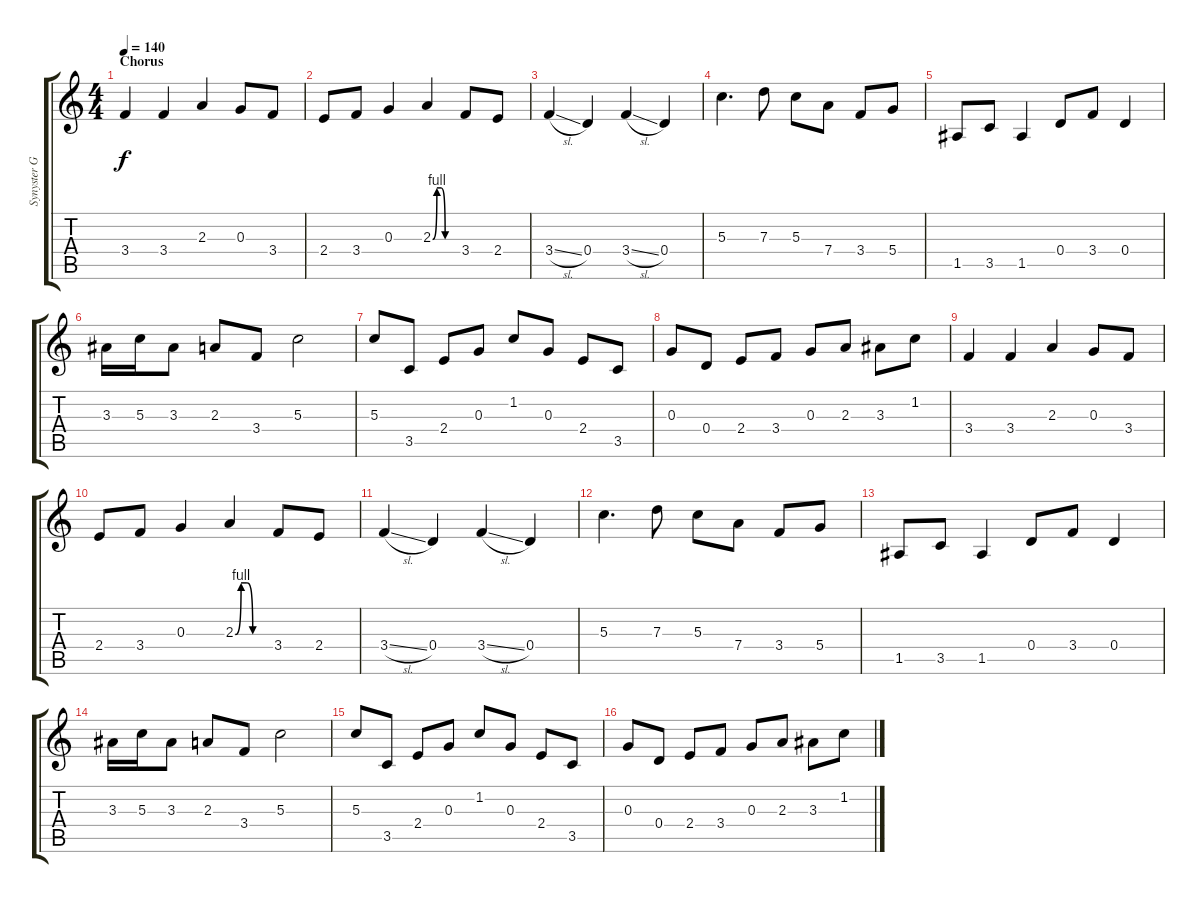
\track ("Synyster Gates" "Synyster G") {instrument distortionguitar}
\staff {score tabs}
\tuning (E4 B3 G3 D3 A2 E2) {hide}
\ts (4 4)
\section ("" "Chorus")
\tempo 140
\clef g2
\ks c
3.4.4{dy f} 3.4.4 2.3.4 0.3.8 3.4.8 |
2.4.8 3.4.8 0.3.4 2.3{be (custom 0 0 10 4 20 4 30 0 60 0)}.4 3.4.8 2.4.8 |
3.4{sl}.4 0.4.4 3.4{sl}.4 0.4.4 |
5.3.4{d} 7.3.8 5.3.8 7.4.8 3.4.8 5.4.8 |
1.5.8 3.5.8 1.5.4 0.4.8 3.4.8 0.4.4 |
3.3.16 5.3.16 3.3.8 2.3.8 3.4.8 5.3.2 |
5.3.8 3.5.8 2.4.8 0.3.8 1.2.8 0.3.8 2.4.8 3.5.8 |
0.3.8 0.4.8 2.4.8 3.4.8 0.3.8 2.3.8 3.3.8 1.2.8 |
3.4.4 3.4.4 2.3.4 0.3.8 3.4.8 |
2.4.8 3.4.8 0.3.4 2.3{be (custom 0 0 10 4 20 4 30 0 60 0)}.4 3.4.8 2.4.8 |
3.4{sl}.4 0.4.4 3.4{sl}.4 0.4.4 |
5.3.4{d} 7.3.8 5.3.8 7.4.8 3.4.8 5.4.8 |
1.5.8 3.5.8 1.5.4 0.4.8 3.4.8 0.4.4 |
3.3.16 5.3.16 3.3.8 2.3.8 3.4.8 5.3.2 |
5.3.8 3.5.8 2.4.8 0.3.8 1.2.8 0.3.8 2.4.8 3.5.8 |
0.3.8 0.4.8 2.4.8 3.4.8 0.3.8 2.3.8 3.3.8 1.2.8
